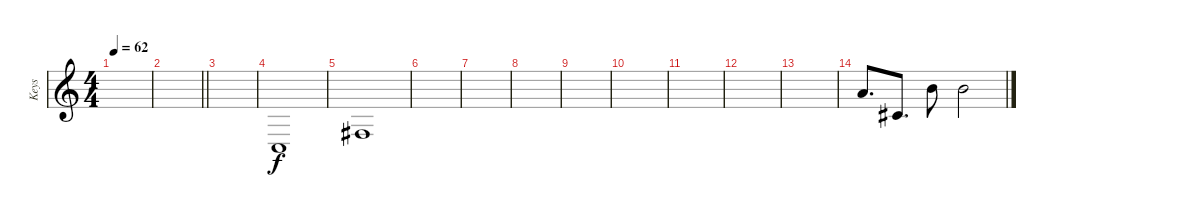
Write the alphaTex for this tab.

\track ("Keys" "Keys") {instrument electricgrandpiano}
\staff {score}
\tuning (E4 C4 G3 C3 G2 C2) {hide}
\ts (4 4)
\tempo 62
\clef g2
\ks c
|
\barLineRight lightlight
|
|
5.5.1 |
11.5.1 |
|
|
|
|
|
|
|
|
9.2.8{d} 6.3.8{d} 11.2.8 7.1.2
